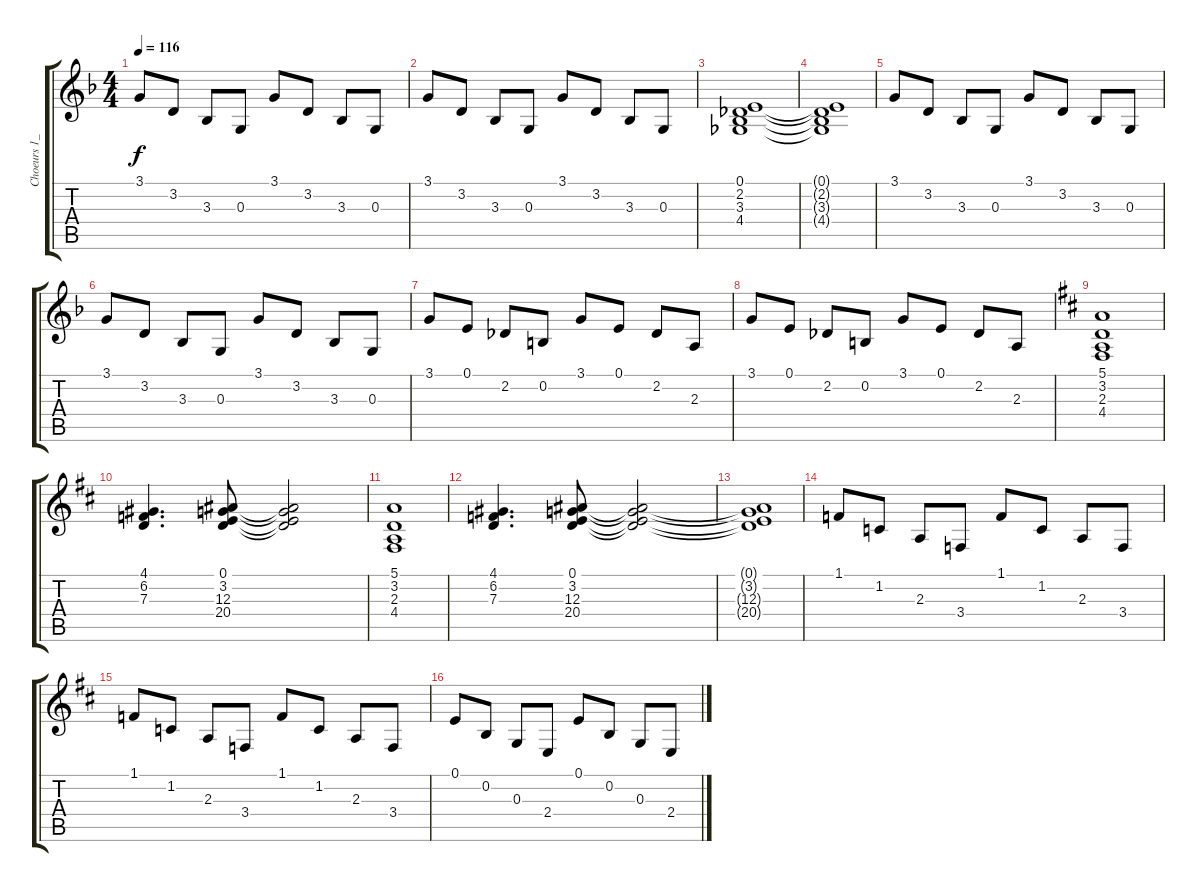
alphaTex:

\track ("Choeurs 1_1" "Choeurs 1_") {instrument pad4choir}
\staff {score tabs}
\tuning (E4 B3 G3 D3 A2 E2) {hide}
\ts (4 4)
\tempo 116
\clef g2
\ks f
3.1.8{dy f} 3.2.8 3.3.8 0.3.8 3.1.8 3.2.8 3.3.8 0.3.8 |
3.1.8 3.2.8 3.3.8 0.3.8 3.1.8 3.2.8 3.3.8 0.3.8 |
(0.1 2.2 3.3 4.4).1 |
(0.1{t} 2.2{t} 3.3{t} 4.4{t}).1 |
3.1.8 3.2.8 3.3.8 0.3.8 3.1.8 3.2.8 3.3.8 0.3.8 |
3.1.8 3.2.8 3.3.8 0.3.8 3.1.8 3.2.8 3.3.8 0.3.8 |
3.1.8 0.1.8 2.2.8 0.2.8 3.1.8 0.1.8 2.2.8 2.3.8 |
3.1.8 0.1.8 2.2.8 0.2.8 3.1.8 0.1.8 2.2.8 2.3.8 |
\ks d
(5.1 3.2 2.3 4.4).1 |
(4.1 6.2 7.3).4{d} (0.1 3.2 12.3 20.4).8 (0.1{t} 3.2{t} 12.3{t} 20.4{t}).2 |
(5.1 3.2 2.3 4.4).1 |
(4.1 6.2 7.3).4{d} (0.1 3.2 12.3 20.4).8 (0.1{t} 3.2{t} 12.3{t} 20.4{t}).2 |
(0.1{t} 3.2{t} 12.3{t} 20.4{t}).1 |
1.1.8 1.2.8 2.3.8 3.4.8 1.1.8 1.2.8 2.3.8 3.4.8 |
1.1.8 1.2.8 2.3.8 3.4.8 1.1.8 1.2.8 2.3.8 3.4.8 |
0.1.8 0.2.8 0.3.8 2.4.8 0.1.8 0.2.8 0.3.8 2.4.8
